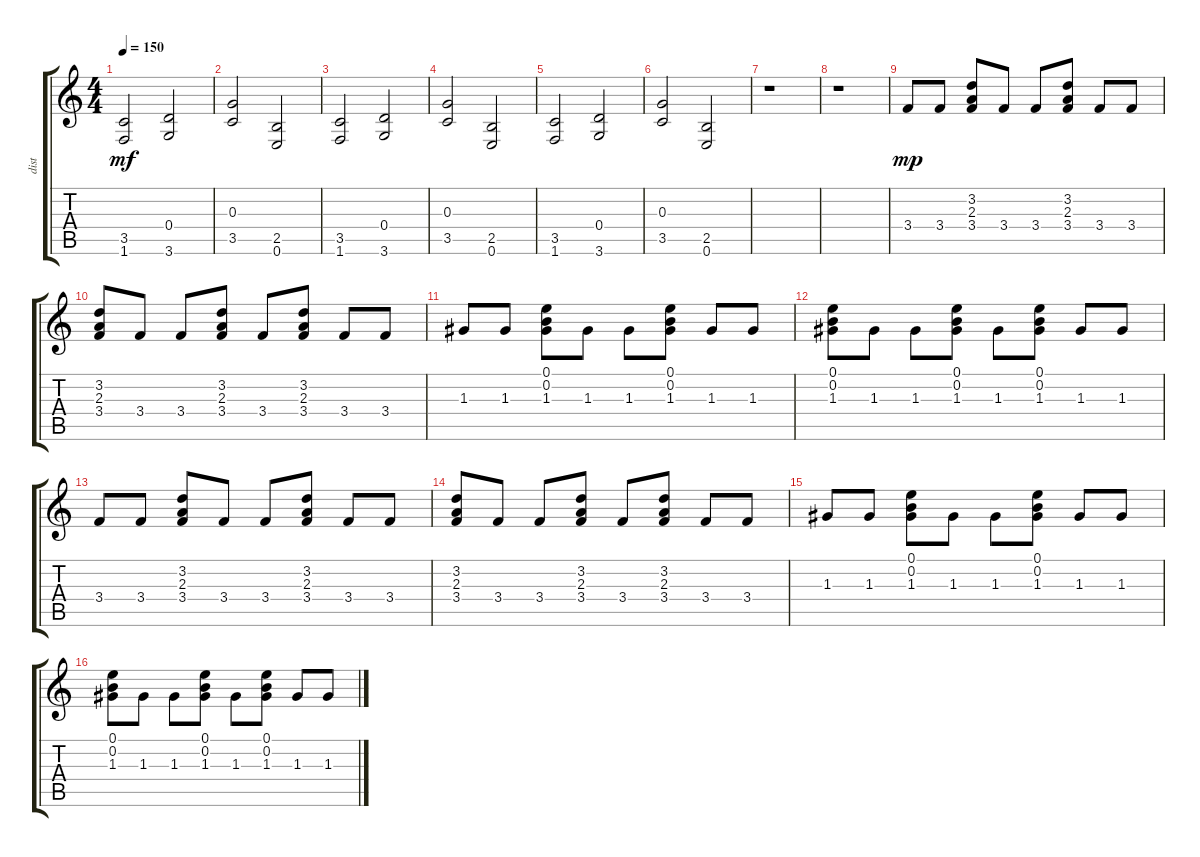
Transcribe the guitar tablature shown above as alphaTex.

\track ("dist" "dist") {instrument overdrivenguitar}
\staff {score tabs}
\tuning (E4 B3 G3 D3 A2 E2) {hide}
\ts (4 4)
\tempo 150
\clef g2
\ks c
(3.5 1.6).2{dy mf} (0.4 3.6).2 |
(0.3 3.5).2 (2.5 0.6).2 |
(3.5 1.6).2 (0.4 3.6).2 |
(0.3 3.5).2 (2.5 0.6).2 |
(3.5 1.6).2 (0.4 3.6).2 |
(0.3 3.5).2 (2.5 0.6).2 |
r.1 |
r.1 |
3.4.8{dy mp} 3.4.8 (3.2 2.3 3.4).8 3.4.8 3.4.8 (3.2 2.3 3.4).8 3.4.8 3.4.8 |
(3.2 2.3 3.4).8 3.4.8 3.4.8 (3.2 2.3 3.4).8 3.4.8 (3.2 2.3 3.4).8 3.4.8 3.4.8 |
1.3.8 1.3.8 (0.1 0.2 1.3).8 1.3.8 1.3.8 (0.1 0.2 1.3).8 1.3.8 1.3.8 |
(0.1 0.2 1.3).8 1.3.8 1.3.8 (0.1 0.2 1.3).8 1.3.8 (0.1 0.2 1.3).8 1.3.8 1.3.8 |
3.4.8 3.4.8 (3.2 2.3 3.4).8 3.4.8 3.4.8 (3.2 2.3 3.4).8 3.4.8 3.4.8 |
(3.2 2.3 3.4).8 3.4.8 3.4.8 (3.2 2.3 3.4).8 3.4.8 (3.2 2.3 3.4).8 3.4.8 3.4.8 |
1.3.8 1.3.8 (0.1 0.2 1.3).8 1.3.8 1.3.8 (0.1 0.2 1.3).8 1.3.8 1.3.8 |
(0.1 0.2 1.3).8 1.3.8 1.3.8 (0.1 0.2 1.3).8 1.3.8 (0.1 0.2 1.3).8 1.3.8 1.3.8
